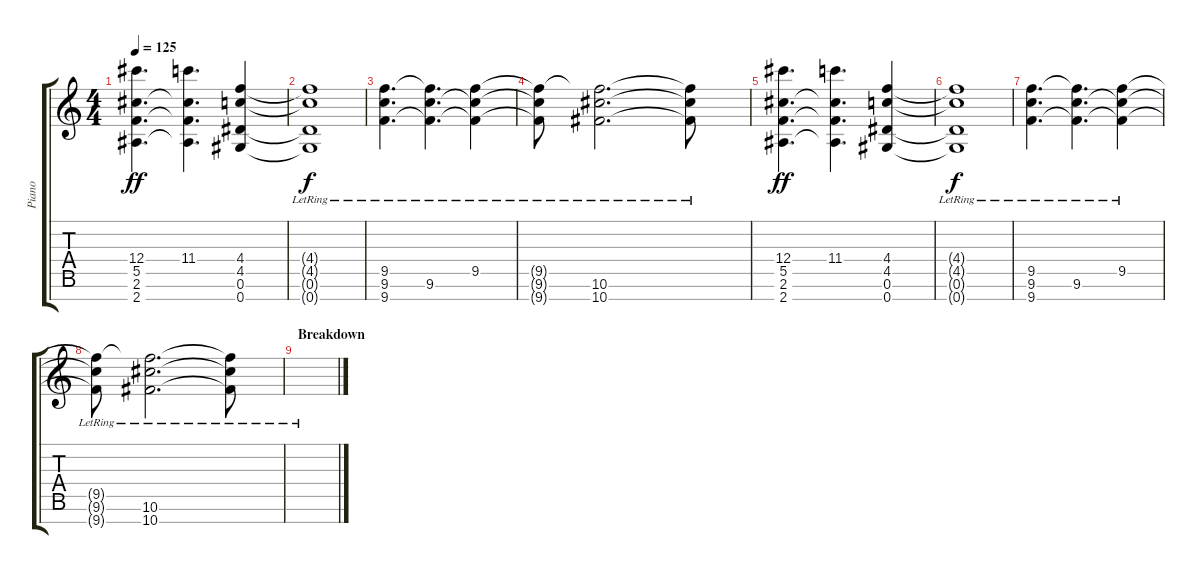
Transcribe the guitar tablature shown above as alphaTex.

\track ("Piano" "Piano") {instrument overdrivenguitar}
\staff {score tabs}
\tuning (Eb5 Bb4 Gb4 Db4 Ab3 Eb3 Ab2) {hide}
\ts (4 4)
\tempo 125
\clef g2
\ks c
(12.4 5.5 2.6 2.7).4{d dy ff} (11.4 5.5{t} 2.6{t} 2.7{t}).4{d} (4.4 4.5 0.6 0.7).4 |
(4.4{t} 4.5{lr t} 0.6{lr t} 0.7{lr t}).1{dy f} |
(9.5{lr} 9.6{lr} 9.7{lr}).4{d} (9.5{lr t} 9.6 9.7{lr t}).4{d} (9.5{lr} 9.6{t} 9.7{lr t}).4 |
(9.5{lr t} 9.6{t} 9.7{lr t}).8 (9.5{lr t} 10.6{lr} 10.7{lr}).2{d} (9.5{lr t} 10.6{lr t} 10.7{lr t}).8 |
(12.4 5.5 2.6 2.7).4{d dy ff} (11.4 5.5{t} 2.6{t} 2.7{t}).4{d} (4.4 4.5 0.6 0.7).4 |
(4.4{t} 4.5{lr t} 0.6{lr t} 0.7{lr t}).1{dy f} |
(9.5{lr} 9.6{lr} 9.7{lr}).4{d} (9.5{lr t} 9.6 9.7{lr t}).4{d} (9.5{lr} 9.6{t} 9.7{lr t}).4 |
(9.5{lr t} 9.6{t} 9.7{lr t}).8 (9.5{lr t} 10.6{lr} 10.7{lr}).2{d} (9.5{lr t} 10.6{lr t} 10.7{lr t}).8 |
\section ("" "Breakdown")
